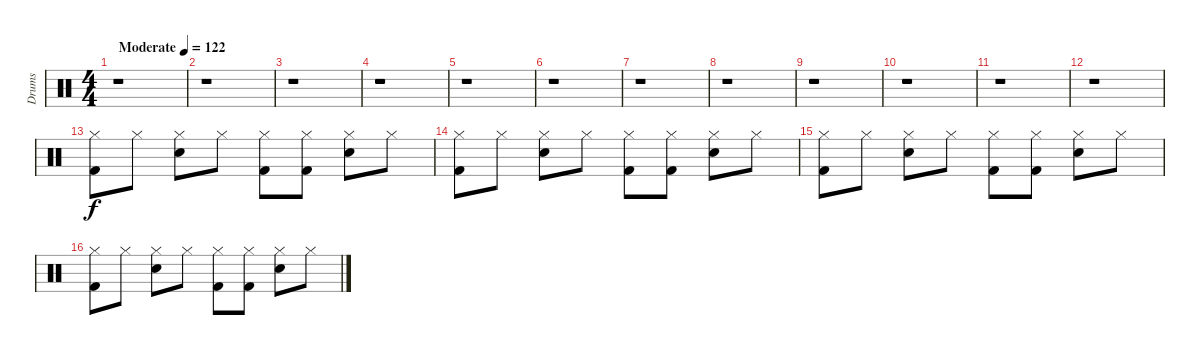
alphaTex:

\track ("Drums" "Drums") {mute instrument percussion}
\staff {score}
\articulation defaults
\ts (4 4)
\tempo (122 "Moderate")
\clef neutral
\ks c
r.1{dy f} |
r.1 |
r.1 |
r.1 |
r.1 |
r.1 |
r.1 |
r.1 |
r.1 |
r.1 |
r.1 |
r.1 |
("Hi-Hat (closed)" "Kick (hit) 2").8 "Hi-Hat (closed)".8 ("Hi-Hat (closed)" "Electric Snare (hit)").8 "Hi-Hat (closed)".8 ("Hi-Hat (closed)" "Kick (hit) 2").8 ("Hi-Hat (closed)" "Kick (hit) 2").8 ("Hi-Hat (closed)" "Electric Snare (hit)").8 "Hi-Hat (closed)".8 |
("Hi-Hat (closed)" "Kick (hit) 2").8 "Hi-Hat (closed)".8 ("Hi-Hat (closed)" "Electric Snare (hit)").8 "Hi-Hat (closed)".8 ("Hi-Hat (closed)" "Kick (hit) 2").8 ("Hi-Hat (closed)" "Kick (hit) 2").8 ("Hi-Hat (closed)" "Electric Snare (hit)").8 "Hi-Hat (closed)".8 |
("Hi-Hat (closed)" "Kick (hit) 2").8 "Hi-Hat (closed)".8 ("Hi-Hat (closed)" "Electric Snare (hit)").8 "Hi-Hat (closed)".8 ("Hi-Hat (closed)" "Kick (hit) 2").8 ("Hi-Hat (closed)" "Kick (hit) 2").8 ("Hi-Hat (closed)" "Electric Snare (hit)").8 "Hi-Hat (closed)".8 |
("Hi-Hat (closed)" "Kick (hit) 2").8 "Hi-Hat (closed)".8 ("Hi-Hat (closed)" "Electric Snare (hit)").8 "Hi-Hat (closed)".8 ("Hi-Hat (closed)" "Kick (hit) 2").8 ("Hi-Hat (closed)" "Kick (hit) 2").8 ("Hi-Hat (closed)" "Electric Snare (hit)").8 "Hi-Hat (closed)".8
